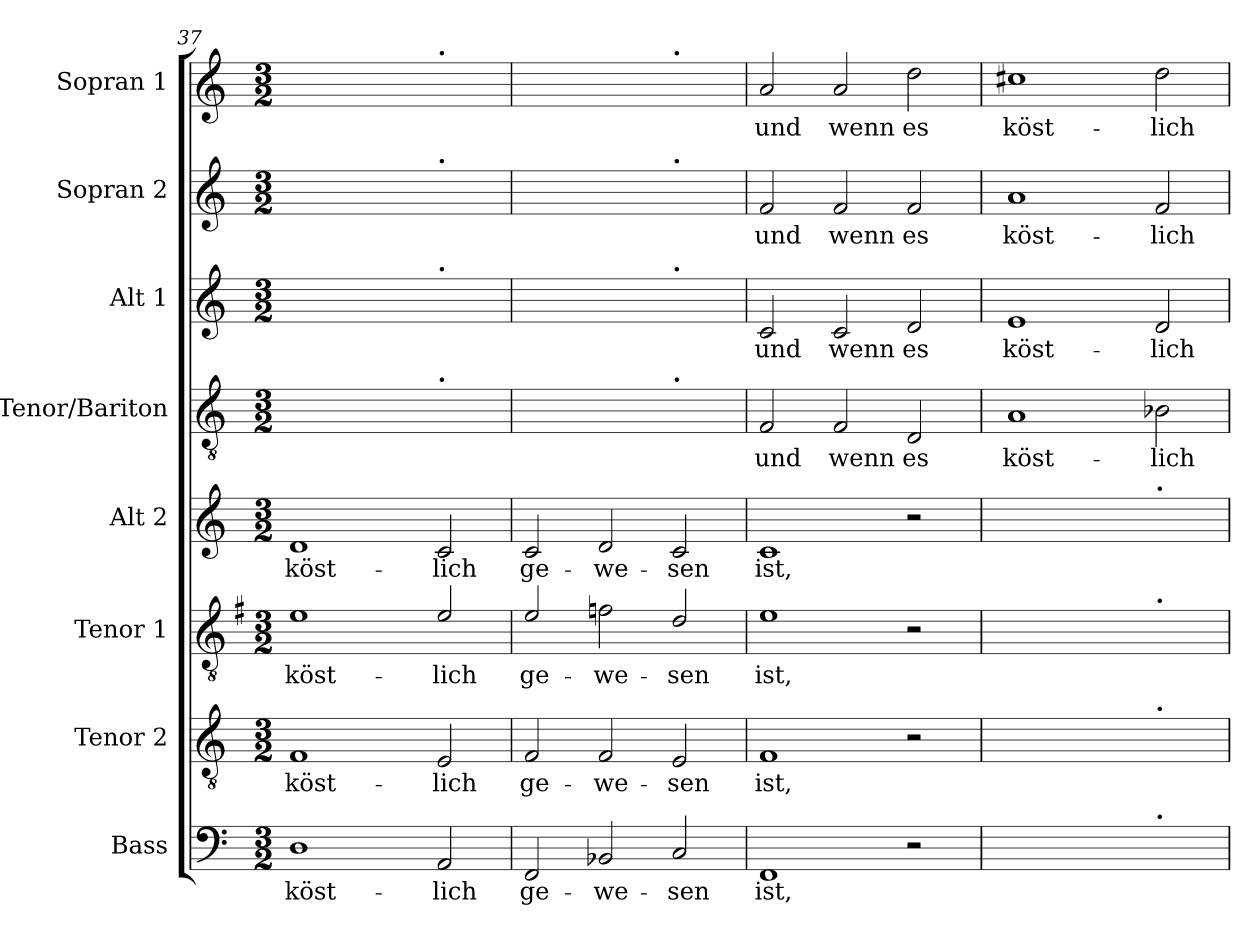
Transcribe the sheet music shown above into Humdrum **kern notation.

**kern	**text	**kern	**text	**kern	**text	**kern	**text	**kern	**text	**kern	**text	**kern	**text	**kern	**text
*part8	*part8	*part7	*part7	*part6	*part6	*part5	*part5	*part4	*part4	*part3	*part3	*part2	*part2	*part1	*part1
*staff8	*staff8	*staff7	*staff7	*staff6	*staff6	*staff5	*staff5	*staff4	*staff4	*staff3	*staff3	*staff2	*staff2	*staff1	*staff1
*I"Bass	*	*I"Tenor 2	*	*I"Tenor 1	*	*I"Alt 2	*	*I"Tenor/Bariton	*	*I"Alt 1	*	*I"Sopran 2	*	*I"Sopran 1	*
*I'B	*	*I'T 2	*	*I'T 1	*	*I'A 2	*	*I'T/B	*	*I'A 1	*	*I'S 2	*	*I'S 1	*
!!LO:PB:g=z
*clefF4	*	*clefGv2	*	*clefGv2	*	*clefG2	*	*clefGv2	*	*clefG2	*	*clefG2	*	*clefG2	*
*	*	*	*	*ITrd4c7	*	*	*	*	*	*	*	*	*	*	*
*k[]	*	*k[]	*	*k[]	*	*k[]	*	*k[]	*	*k[]	*	*k[]	*	*k[]	*
*M3/2	*	*M3/2	*	*M3/2	*	*M3/2	*	*M3/2	*	*M3/2	*	*M3/2	*	*M3/2	*
=37	=37	=37	=37	=37	=37	=37	=37	=37	=37	=37	=37	=37	=37	=37	=37
!	!LO:LY:b	!	!LO:LY:b	!	!LO:LY:b	!	!LO:LY:b	!	!	!	!	!	!	!	!
1D	köst-	1F	köst-	1A	köst-	1d	köst-	2ryy	.	2ryy	.	2ryy	.	2ryy	.
.	.	.	.	.	.	.	.	2ryy	.	2ryy	.	2ryy	.	2ryy	.
!	!	!	!	!	!	!	!	!	!	!	!	!	!	!LO:TX:a:B:t=.	!
!	!	!	!	!	!	!	!	!	!	!	!	!LO:TX:a:B:t=.	!	!	!
!	!	!	!	!	!	!	!	!	!	!LO:TX:a:B:t=.	!	!	!	!	!
!	!	!	!	!	!	!	!	!LO:TX:a:B:t=.	!	!	!	!	!	!	!
!	!LO:LY:b	!	!LO:LY:b	!	!LO:LY:b	!	!LO:LY:b	!	!	!	!	!	!	!	!
2AA/	lich	2E/	lich	2A/	lich	2c/	lich	2ryy	.	2ryy	.	2ryy	.	2ryy	.
=38	=38	=38	=38	=38	=38	=38	=38	=38	=38	=38	=38	=38	=38	=38	=38
!	!LO:LY:b	!	!LO:LY:b	!	!LO:LY:b	!	!LO:LY:b	!	!	!	!	!	!	!	!
2FF/	ge-	2F/	ge-	2A/	ge-	2c/	ge-	2ryy	.	2ryy	.	2ryy	.	2ryy	.
!	!LO:LY:b	!	!LO:LY:b	!	!LO:LY:b	!	!LO:LY:b	!	!	!	!	!	!	!	!
2BB-X/	we-	2F/	we-	2B-X\	we-	2d/	we-	2ryy	.	2ryy	.	2ryy	.	2ryy	.
!	!	!	!	!	!	!	!	!	!	!	!	!	!	!LO:TX:a:B:t=.	!
!	!	!	!	!	!	!	!	!	!	!	!	!LO:TX:a:B:t=.	!	!	!
!	!	!	!	!	!	!	!	!	!	!LO:TX:a:B:t=.	!	!	!	!	!
!	!	!	!	!	!	!	!	!LO:TX:a:B:t=.	!	!	!	!	!	!	!
!	!LO:LY:b	!	!LO:LY:b	!	!LO:LY:b	!	!LO:LY:b	!	!	!	!	!	!	!	!
2C/	sen	2E/	sen	2G/	sen	2c/	sen	2ryy	.	2ryy	.	2ryy	.	2ryy	.
=39	=39	=39	=39	=39	=39	=39	=39	=39	=39	=39	=39	=39	=39	=39	=39
!	!LO:LY:b	!	!LO:LY:b	!	!LO:LY:b	!	!LO:LY:b	!	!LO:LY:b	!	!LO:LY:b	!	!LO:LY:b	!	!LO:LY:b
1FF	ist,	1F	ist,	1A	ist,	1c	ist,	2F/	und	2c/	und	2f/	und	2a/	und
!	!	!	!	!	!	!	!	!	!LO:LY:b	!	!LO:LY:b	!	!LO:LY:b	!	!LO:LY:b
.	.	.	.	.	.	.	.	2F/	wenn	2c/	wenn	2f/	wenn	2a/	wenn
!	!	!	!	!	!	!	!	!	!LO:LY:b	!	!LO:LY:b	!	!LO:LY:b	!	!LO:LY:b
2r	.	2r	.	2r	.	2r	.	2D/	es	2d/	es	2f/	es	2dd\	es
=40	=40	=40	=40	=40	=40	=40	=40	=40	=40	=40	=40	=40	=40	=40	=40
!	!	!	!	!	!	!	!	!	!LO:LY:b	!	!LO:LY:b	!	!LO:LY:b	!	!LO:LY:b
2ryy	.	2ryy	.	2ryy	.	2ryy	.	1A	köst-	1e	köst-	1a	köst-	1cc#X	köst-
2ryy	.	2ryy	.	2ryy	.	2ryy	.	.	.	.	.	.	.	.	.
!	!	!	!	!	!	!LO:TX:a:B:t=.	!	!	!	!	!	!	!	!	!
!	!	!	!	!LO:TX:a:B:t=.	!	!	!	!	!	!	!	!	!	!	!
!	!	!LO:TX:a:B:t=.	!	!	!	!	!	!	!	!	!	!	!	!	!
!LO:TX:a:B:t=.	!	!	!	!	!	!	!	!	!	!	!	!	!	!	!
!	!	!	!	!	!	!	!	!	!LO:LY:b	!	!LO:LY:b	!	!LO:LY:b	!	!LO:LY:b
2ryy	.	2ryy	.	2ryy	.	2ryy	.	2B-X\	lich	2d/	lich	2f/	lich	2dd\	lich
=	=	=	=	=	=	=	=	=	=	=	=	=	=	=	=
*-	*-	*-	*-	*-	*-	*-	*-	*-	*-	*-	*-	*-	*-	*-	*-
